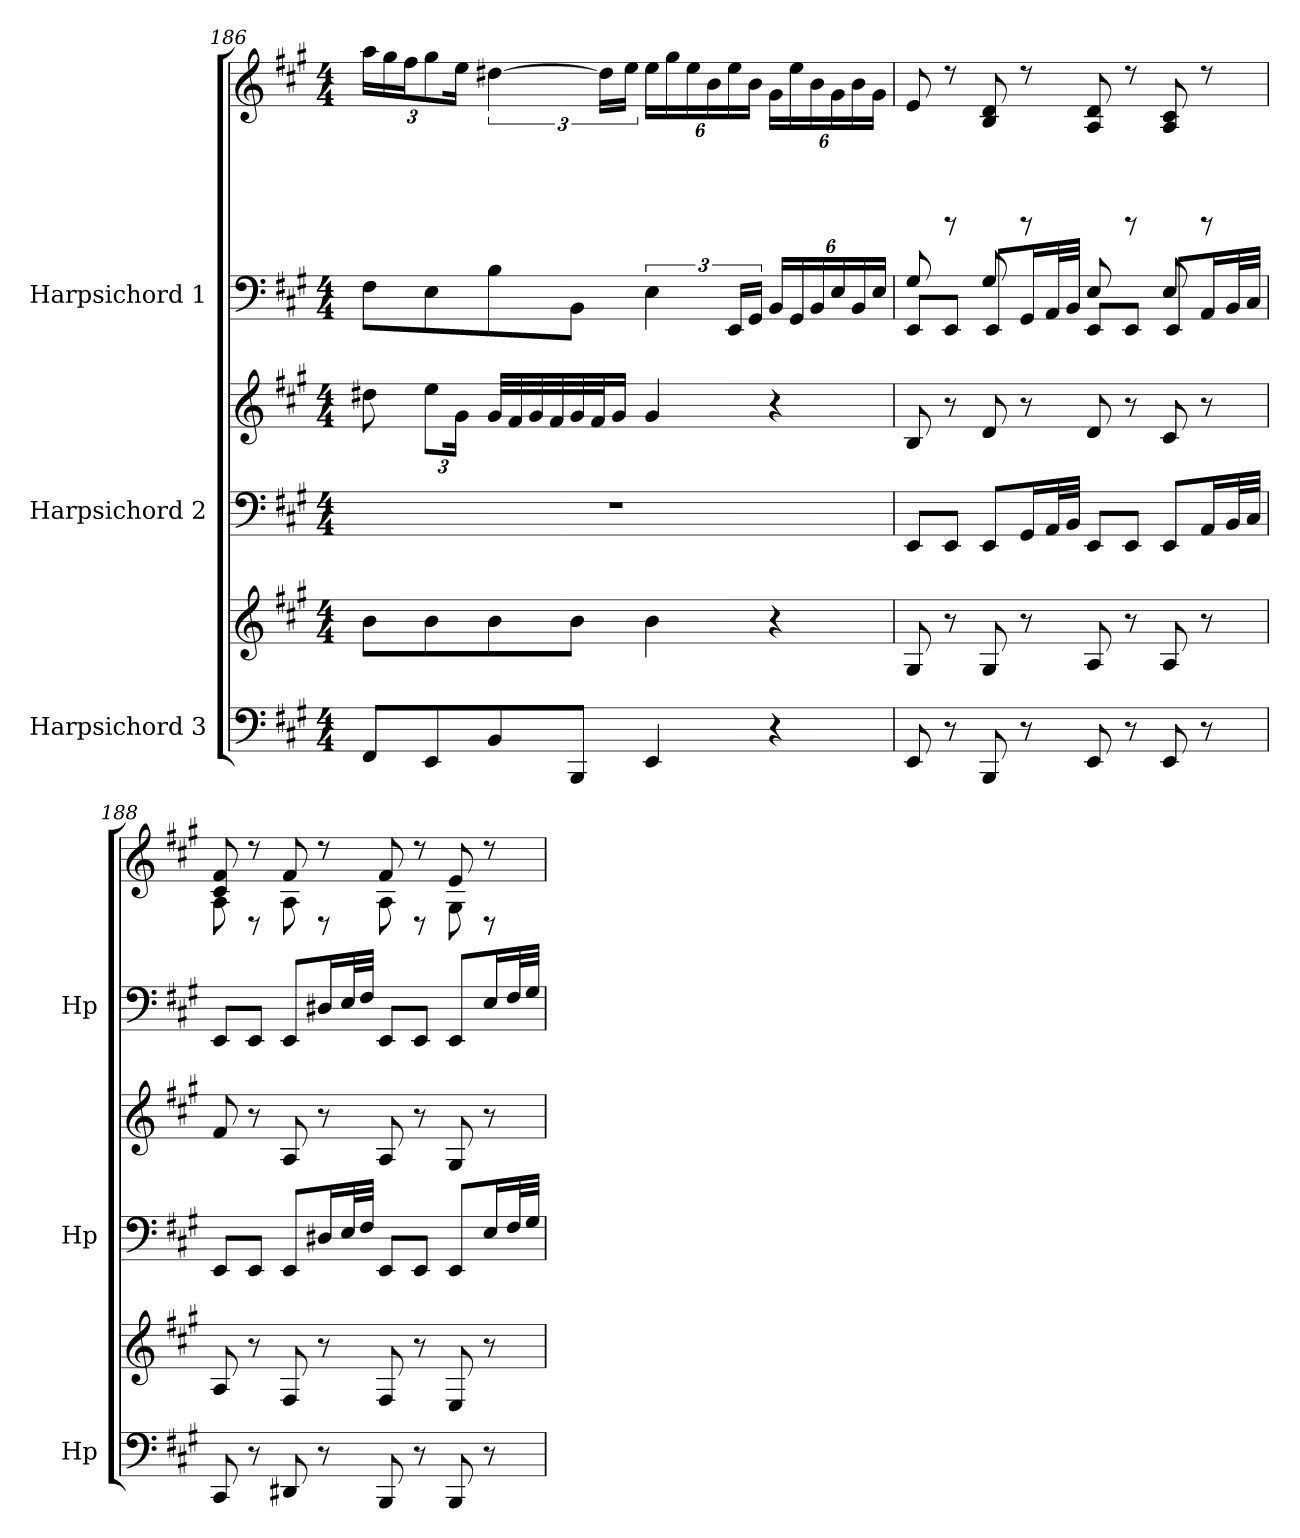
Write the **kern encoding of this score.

**kern	**kern	**kern	**kern	**kern	**kern
*part3	*part3	*part2	*part2	*part1	*part1
*staff6	*staff5	*staff4	*staff3	*staff2	*staff1
*I"Harpsichord 3	*	*I"Harpsichord 2	*	*I"Harpsichord 1	*
*I'Hp	*	*I'Hp	*	*I'Hp	*
*clefF4	*clefG2	*clefF4	*clefG2	*clefF4	*clefG2
*k[f#c#g#]	*k[f#c#g#]	*k[f#c#g#]	*k[f#c#g#]	*k[f#c#g#]	*k[f#c#g#]
*M4/4	*M4/4	*M4/4	*M4/4	*M4/4	*M4/4
*	*	*	*	*	*Xbrackettup
=186	=186	=186	=186	=186	=186
8FF#/L	8b\L	1r	8dd#X\	8F#\L	24aa\LL
.	.	.	.	.	24gg#\
.	.	.	.	.	24ff#\J
*	*	*	*Xbrackettup	*	*
8EE/	8b\	.	12ee\L	8E\	12gg#\
.	.	.	24g#\Jk	.	24ee\Jk
*	*	*	*	*	*brackettup
8BB/	8b\	.	32g#/LLL	8B\	[6dd#X\
.	.	.	32f#/	.	.
.	.	.	32g#/	.	.
.	.	.	32f#/	.	.
8BBB/J	8b\J	.	32g#/	8BB\J	.
.	.	.	32f#/J	.	.
.	.	.	.	.	24dd#\LL]
.	.	.	16g#/JJ	.	.
.	.	.	.	.	24ee\JJ
*	*	*	*	*	*Xbrackettup
4EE/	4b\	.	4g#/	6E\	24ee\LL
.	.	.	.	.	24gg#\
.	.	.	.	.	24ee\
.	.	.	.	.	24b\
.	.	.	.	24EE/LL	24ee\
.	.	.	.	24GG#/JJ	24b\JJ
*	*	*	*	*Xbrackettup	*
4r	4r	.	4r	24BB/LL	24g#\LL
.	.	.	.	24GG#/	24ee\
.	.	.	.	24BB/	24b\
.	.	.	.	24E/	24g#\
.	.	.	.	24BB/	24b\
.	.	.	.	24E/JJ	24g#\JJ
!!LO:LB:g=z
=187	=187	=187	=187	=187	=187
*	*	*	*	*^	*^
8EE/	8G#/	8EE/L	8B/	8G#/	8EE/L	8e/	8ryy
8r	8r	8EE/J	8r	8ryy	8EE/J	8r	8rDDD
8BBB/	8G#/	8EE/L	8d/	8G#/	8EE/L	8B/ 8d/	8ryy
8r	8r	16GG#/L	8r	8ryy	16GG#/L	8r	8rDDD
.	.	32AA/L	.	.	32AA/L	.	.
.	.	32BB/JJJ	.	.	32BB/JJJ	.	.
8EE/	8A/	8EE/L	8d/	8E/	8EE/L	8A/ 8d/	8ryy
8r	8r	8EE/J	8r	8ryy	8EE/J	8r	8rDDD
8EE/	8A/	8EE/L	8c#/	8E/	8EE/L	8A/ 8c#/	8ryy
8r	8r	16AA/L	8r	8ryy	16AA/L	8r	8rDDD
.	.	32BB/L	.	.	32BB/L	.	.
.	.	32C#/JJJ	.	.	32C#/JJJ	.	.
*	*	*	*	*v	*v	*	*
=188	=188	=188	=188	=188	=188	=188
8CC#/	8A/	8EE/L	8f#/	8EE/L	8c#/ 8f#/	8A\
8r	8r	8EE/J	8r	8EE/J	8r	8rD
8DD#X/	8F#/	8EE/L	8A/	8EE/L	8f#/	8A\
8r	8r	16D#X/L	8r	16D#X/L	8r	8rD
.	.	32E/L	.	32E/L	.	.
.	.	32F#/JJJ	.	32F#/JJJ	.	.
8BBB/	8F#/	8EE/L	8A/	8EE/L	8f#/	8A\
8r	8r	8EE/J	8r	8EE/J	8r	8rD
8BBB/	8E/	8EE/L	8G#/	8EE/L	8e/	8G#\
8r	8r	16E/L	8r	16E/L	8r	8rD
.	.	32F#/L	.	32F#/L	.	.
.	.	32G#/JJJ	.	32G#/JJJ	.	.
*	*	*	*	*	*v	*v
=	=	=	=	=	=
*-	*-	*-	*-	*-	*-
